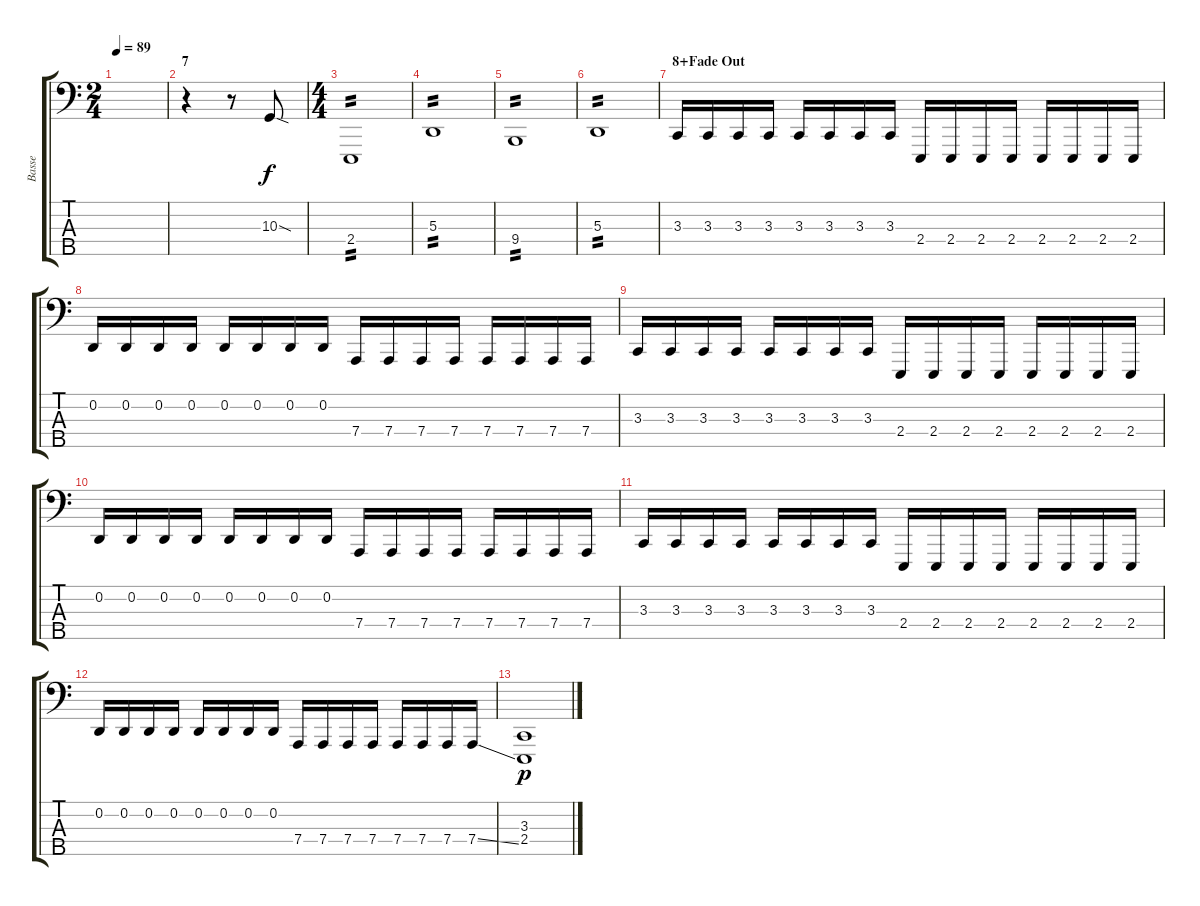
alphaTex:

\track ("Basse" "Basse") {instrument lead8bassandlead}
\staff {score tabs}
\tuning (G2 D2 A1 D1 B0) {hide}
\ts (2 4)
\tempo 89
\clef f4
\ks c
|
\section ("" "7")
r.4 r.8 10.3{sod}.8{dy f} |
\ts (4 4)
2.4.1{tp 2} |
5.3.1{tp 2} |
9.4.1{tp 2} |
5.3.1{tp 2} |
\section ("" "8+Fade Out")
3.3.16 3.3.16 3.3.16 3.3.16 3.3.16 3.3.16 3.3.16 3.3.16 2.4.16 2.4.16 2.4.16 2.4.16 2.4.16 2.4.16 2.4.16 2.4.16 |
0.2.16 0.2.16 0.2.16 0.2.16 0.2.16 0.2.16 0.2.16 0.2.16 7.4.16 7.4.16 7.4.16 7.4.16 7.4.16 7.4.16 7.4.16 7.4.16 |
3.3.16 3.3.16 3.3.16 3.3.16 3.3.16 3.3.16 3.3.16 3.3.16 2.4.16 2.4.16 2.4.16 2.4.16 2.4.16 2.4.16 2.4.16 2.4.16 |
0.2.16 0.2.16 0.2.16 0.2.16 0.2.16 0.2.16 0.2.16 0.2.16 7.4.16 7.4.16 7.4.16 7.4.16 7.4.16 7.4.16 7.4.16 7.4.16 |
3.3.16 3.3.16 3.3.16 3.3.16 3.3.16 3.3.16 3.3.16 3.3.16 2.4.16 2.4.16 2.4.16 2.4.16 2.4.16 2.4.16 2.4.16 2.4.16 |
0.2.16 0.2.16 0.2.16 0.2.16 0.2.16 0.2.16 0.2.16 0.2.16 7.4.16 7.4.16 7.4.16 7.4.16 7.4.16 7.4.16 7.4.16 7.4{ss}.16 |
(3.3 2.4).1{dy p}
